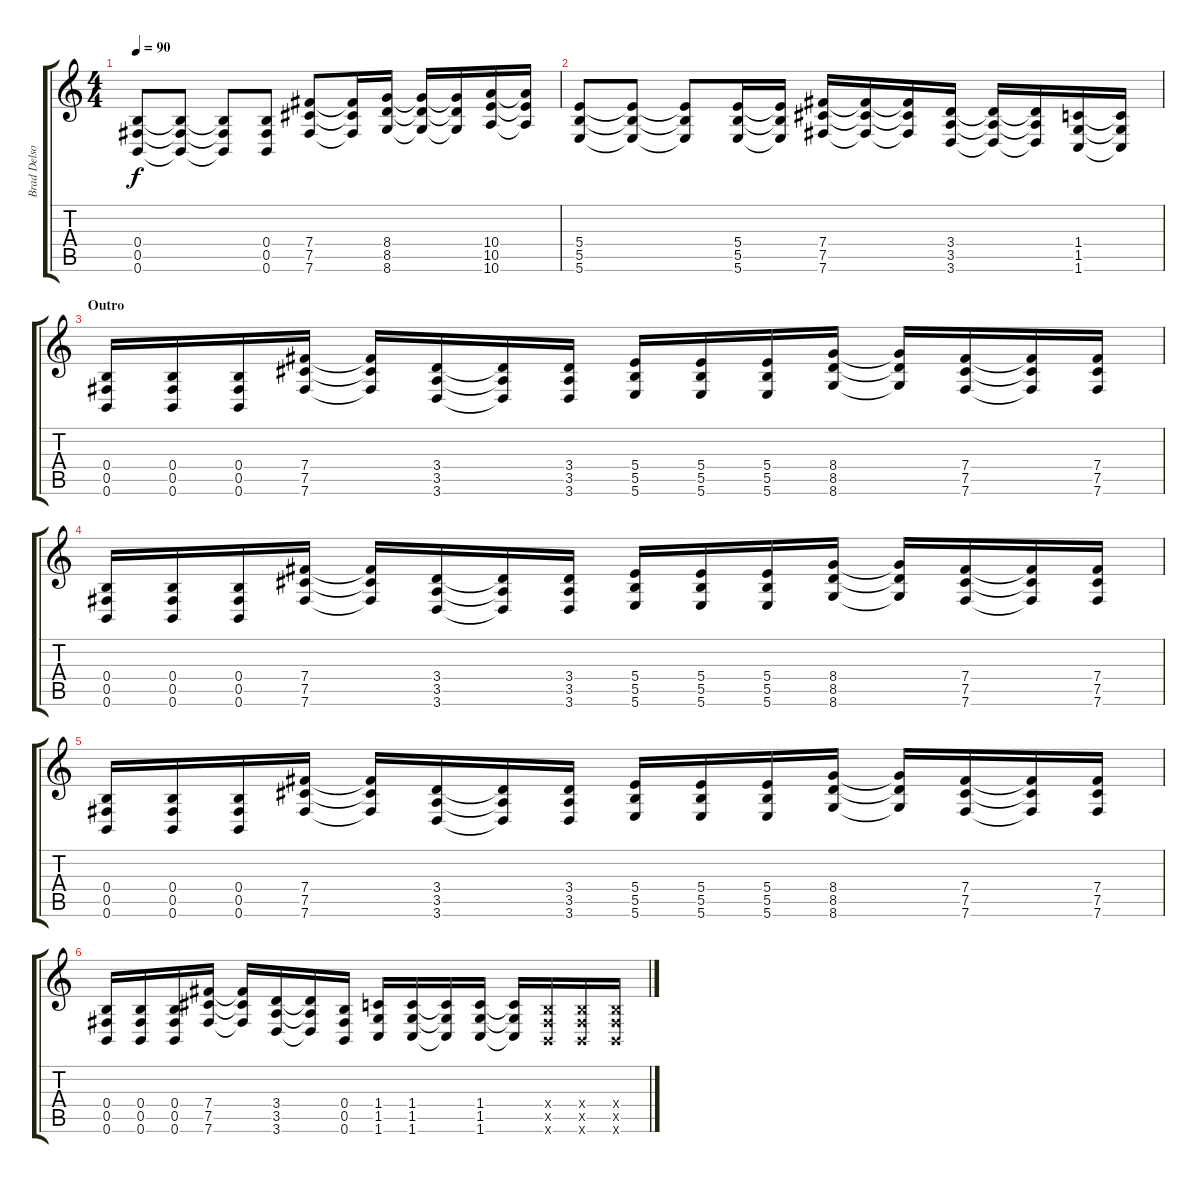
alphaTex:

\track ("Brad Delson (Guitar)" "Brad Delso") {instrument distortionguitar}
\staff {score tabs}
\tuning (Db4 Ab3 E3 B2 Gb2 B1) {hide}
\ts (4 4)
\tempo 90
\clef g2
\ks c
(0.4 0.5 0.6).8{dy f} (0.4{t} 0.5{t} 0.6{t}).8 (0.4{t} 0.5{t} 0.6{t}).8 (0.4 0.5 0.6).8 (7.4 7.5 7.6).8 (7.4{t} 7.5{t} 7.6{t}).16 (8.4 8.5 8.6).16 (8.4{t} 8.5{t} 8.6{t}).16 (8.4{t} 8.5{t} 8.6{t}).16 (10.4 10.5 10.6).16 (10.4{t} 10.5{t} 10.6{t}).16 |
(5.4 5.5 5.6).8 (5.4{t} 5.5{t} 5.6{t}).8 (5.4{t} 5.5{t} 5.6{t}).8 (5.4 5.5 5.6).16 (5.4{t} 5.5{t} 5.6{t}).16 (7.4 7.5 7.6).16 (7.4{t} 7.5{t} 7.6{t}).16 (7.4{t} 7.5{t} 7.6{t}).16 (3.4 3.5 3.6).16 (3.4{t} 3.5{t} 3.6{t}).16 (3.4{t} 3.5{t} 3.6{t}).16 (1.4 1.5 1.6).16 (1.4{t} 1.5{t} 1.6{t}).16 |
\section ("" "Outro")
(0.4 0.5 0.6).16 (0.4 0.5 0.6).16 (0.4 0.5 0.6).16 (7.4 7.5 7.6).16 (7.4{t} 7.5{t} 7.6{t}).16 (3.4 3.5 3.6).16 (3.4{t} 3.5{t} 3.6{t}).16 (3.4 3.5 3.6).16 (5.4 5.5 5.6).16 (5.4 5.5 5.6).16 (5.4 5.5 5.6).16 (8.4 8.5 8.6).16 (8.4{t} 8.5{t} 8.6{t}).16 (7.4 7.5 7.6).16 (7.4{t} 7.5{t} 7.6{t}).16 (7.4 7.5 7.6).16 |
(0.4 0.5 0.6).16 (0.4 0.5 0.6).16 (0.4 0.5 0.6).16 (7.4 7.5 7.6).16 (7.4{t} 7.5{t} 7.6{t}).16 (3.4 3.5 3.6).16 (3.4{t} 3.5{t} 3.6{t}).16 (3.4 3.5 3.6).16 (5.4 5.5 5.6).16 (5.4 5.5 5.6).16 (5.4 5.5 5.6).16 (8.4 8.5 8.6).16 (8.4{t} 8.5{t} 8.6{t}).16 (7.4 7.5 7.6).16 (7.4{t} 7.5{t} 7.6{t}).16 (7.4 7.5 7.6).16 |
(0.4 0.5 0.6).16 (0.4 0.5 0.6).16 (0.4 0.5 0.6).16 (7.4 7.5 7.6).16 (7.4{t} 7.5{t} 7.6{t}).16 (3.4 3.5 3.6).16 (3.4{t} 3.5{t} 3.6{t}).16 (3.4 3.5 3.6).16 (5.4 5.5 5.6).16 (5.4 5.5 5.6).16 (5.4 5.5 5.6).16 (8.4 8.5 8.6).16 (8.4{t} 8.5{t} 8.6{t}).16 (7.4 7.5 7.6).16 (7.4{t} 7.5{t} 7.6{t}).16 (7.4 7.5 7.6).16 |
(0.4 0.5 0.6).16 (0.4 0.5 0.6).16 (0.4 0.5 0.6).16 (7.4 7.5 7.6).16 (7.4{t} 7.5{t} 7.6{t}).16 (3.4 3.5 3.6).16 (3.4{t} 3.5{t} 3.6{t}).16 (0.4 0.5 0.6).16 (1.4 1.5 1.6).16 (1.4 1.5 1.6).16 (1.4{t} 1.5{t} 1.6{t}).16 (1.4 1.5 1.6).16 (1.4{t} 1.5{t} 1.6{t}).16 (0.4{x} 0.5{x} 0.6{x}).16 (0.4{x} 0.5{x} 0.6{x}).16 (0.4{x} 0.5{x} 0.6{x}).16
